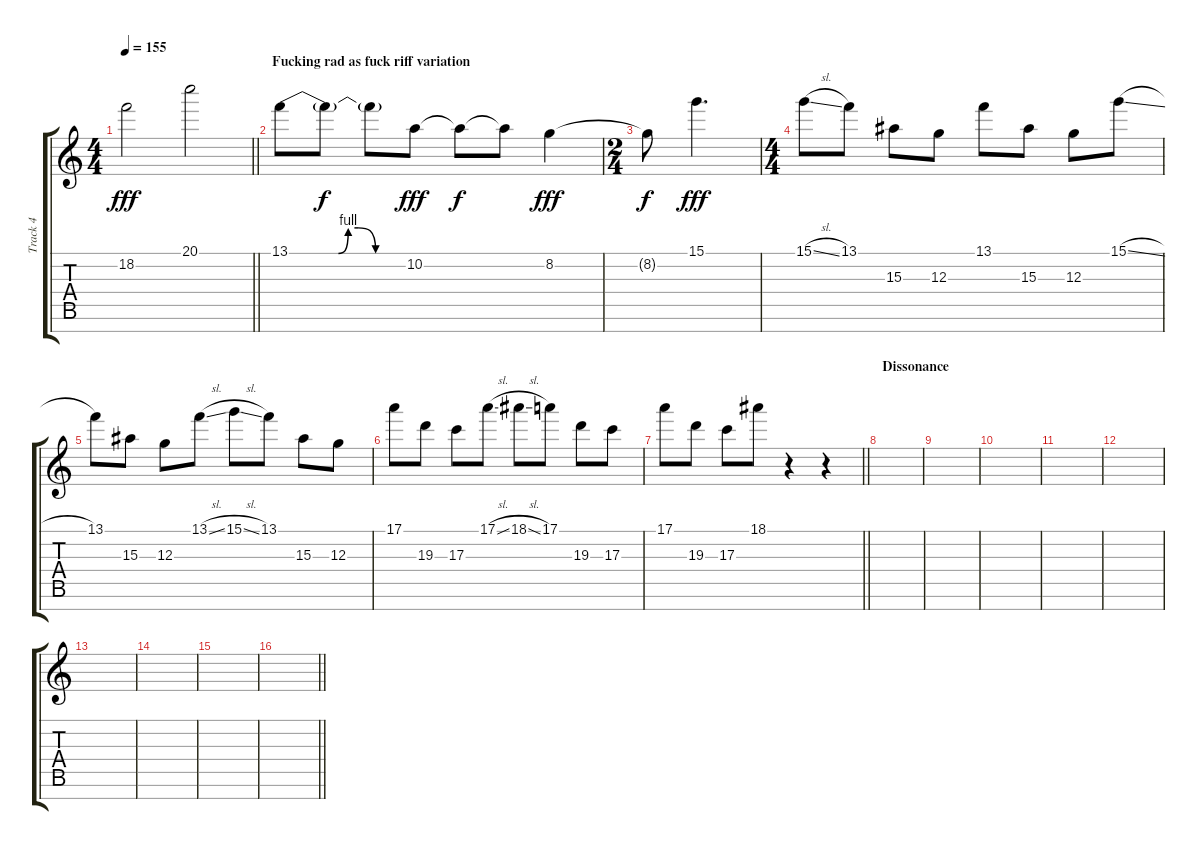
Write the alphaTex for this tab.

\track ("Track 4" "Track 4") {instrument overdrivenguitar}
\staff {score tabs}
\tuning (E4 B3 G3 D3 A2 E2 B1) {hide}
\ts (4 4)
\tempo 155
\clef g2
\barLineRight lightlight
\ks c
18.2.2{dy fff} 20.1.2 |
\section ("" "Fucking rad as fuck riff variation")
13.1{be (custom 0 0 25 0 30 4 35 4 44 0 60 0)}.8 13.1{t}.8{dy f} 13.1{t}.8 10.2.8{dy fff} 10.2{t}.8{dy f} 10.2{t}.8 8.2.4{dy fff} |
\ts (2 4)
8.2{t}.8{dy f} 15.1.4{d dy fff} |
\ts (4 4)
15.1{sl}.8 13.1.8 15.3.8 12.3.8 13.1.8 15.3.8 12.3.8 15.1{sl}.8 |
13.1.8 15.3.8 12.3.8 13.1{sl}.8 15.1{sl}.8 13.1.8 15.3.8 12.3.8 |
17.1.8 19.3.8 17.3.8 17.1{sl}.8 18.1{sl}.8 17.1.8 19.3.8 17.3.8 |
\barLineRight lightlight
17.1.8 19.3.8 17.3.8 18.1.8 r.4 r.4 |
\section ("" "Dissonance")
|
|
|
|
|
|
|
|
\barLineRight lightlight
